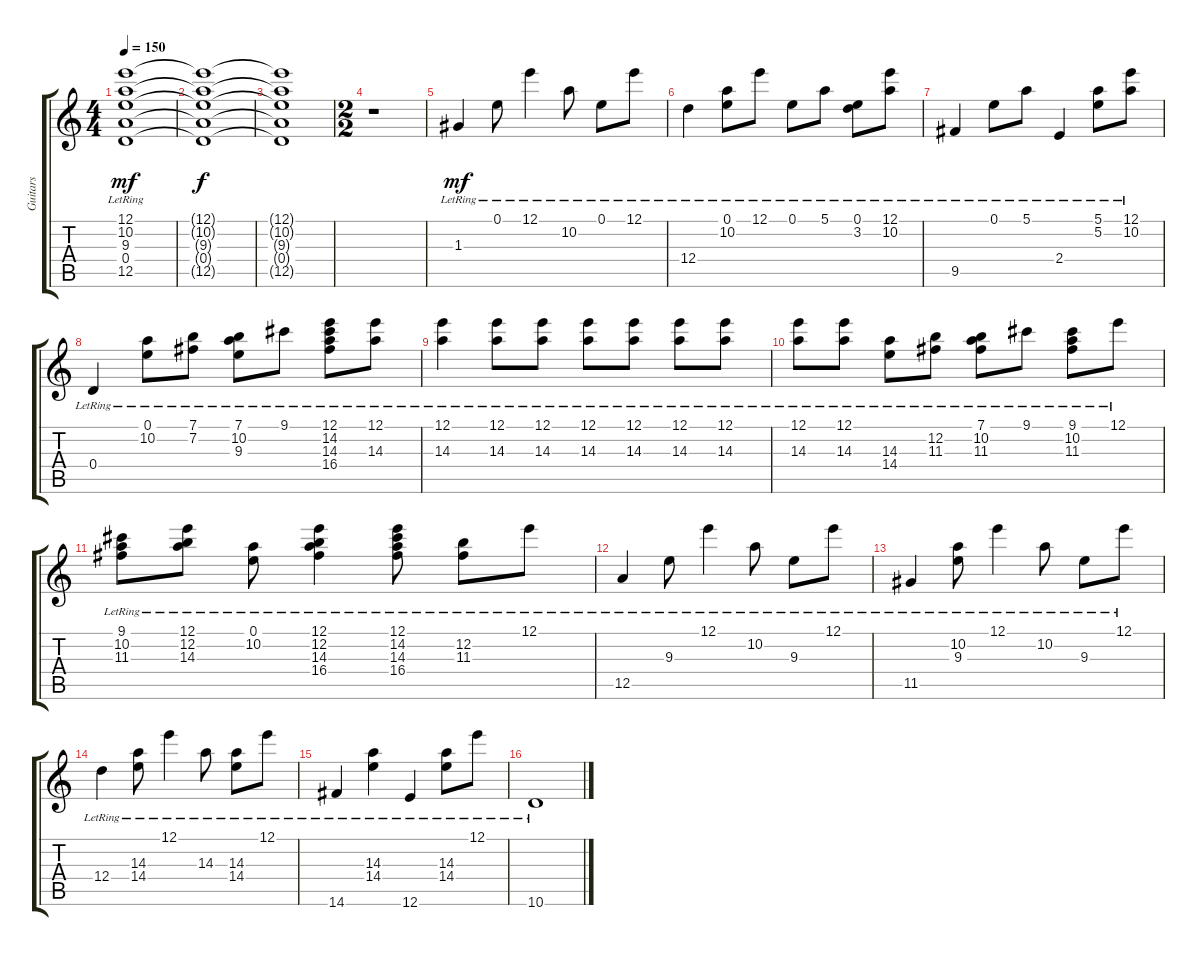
\track ("Guitars" "Guitars") {instrument acousticguitarsteel}
\staff {score tabs}
\tuning (E4 B3 G3 D3 A2 E2) {hide}
\ts (4 4)
\tempo 150
\clef g2
\ks c
(12.1{lr} 10.2{lr} 9.3{lr} 0.4{lr} 12.5{lr}).1{dy mf} |
(12.1{t} 10.2{t} 9.3{t} 0.4{t} 12.5{t}).1{dy f} |
(12.1{t} 10.2{t} 9.3{t} 0.4{t} 12.5{t}).1 |
\ts (2 2)
r.1 |
1.3{lr}.4{dy mf} 0.1{lr}.8 12.1{lr}.4 10.2{lr}.8 0.1{lr}.8 12.1{lr}.8 |
12.4{lr}.4 (0.1{lr} 10.2{lr}).8 12.1{lr}.8 0.1{lr}.8 5.1{lr}.8 (0.1{lr} 3.2{lr}).8 (12.1{lr} 10.2{lr}).8 |
9.5{lr}.4 0.1{lr}.8 5.1{lr}.8 2.4{lr}.4 (5.1{lr} 5.2{lr}).8 (12.1{lr} 10.2{lr}).8 |
0.4{lr}.4 (0.1{lr} 10.2{lr}).8 (7.1{lr} 7.2{lr}).8 (7.1{lr} 10.2{lr} 9.3{lr}).8 9.1{lr}.8 (12.1{lr} 14.2{lr} 14.3{lr} 16.4{lr}).8 (12.1{lr} 14.3{lr}).8 |
(12.1{lr} 14.3{lr}).4 (12.1{lr} 14.3{lr}).8 (12.1{lr} 14.3{lr}).8 (12.1{lr} 14.3{lr}).8 (12.1{lr} 14.3{lr}).8 (12.1{lr} 14.3{lr}).8 (12.1{lr} 14.3{lr}).8 |
(12.1{lr} 14.3{lr}).8 (12.1{lr} 14.3{lr}).8 (14.3{lr} 14.4{lr}).8 (12.2{lr} 11.3{lr}).8 (7.1{lr} 10.2{lr} 11.3{lr}).8 9.1{lr}.8 (9.1{lr} 10.2{lr} 11.3{lr}).8 12.1{lr}.8 |
(9.1{lr} 10.2{lr} 11.3{lr}).8 (12.1{lr} 12.2{lr} 14.3{lr}).8 (0.1{lr} 10.2{lr}).8 (12.1{lr} 12.2{lr} 14.3{lr} 16.4{lr}).4 (12.1{lr} 14.2{lr} 14.3{lr} 16.4{lr}).8 (12.2{lr} 11.3{lr}).8 12.1{lr}.8 |
12.5{lr}.4 9.3{lr}.8 12.1{lr}.4 10.2{lr}.8 9.3{lr}.8 12.1{lr}.8 |
11.5{lr}.4 (10.2{lr} 9.3{lr}).8 12.1{lr}.4 10.2{lr}.8 9.3{lr}.8 12.1{lr}.8 |
12.4{lr}.4 (14.3{lr} 14.4{lr}).8 12.1{lr}.4 14.3{lr}.8 (14.3{lr} 14.4{lr}).8 12.1{lr}.8 |
14.6{lr}.4 (14.3{lr} 14.4{lr}).4 12.6{lr}.4 (14.3{lr} 14.4{lr}).8 12.1{lr}.8 |
10.6{lr}.1
